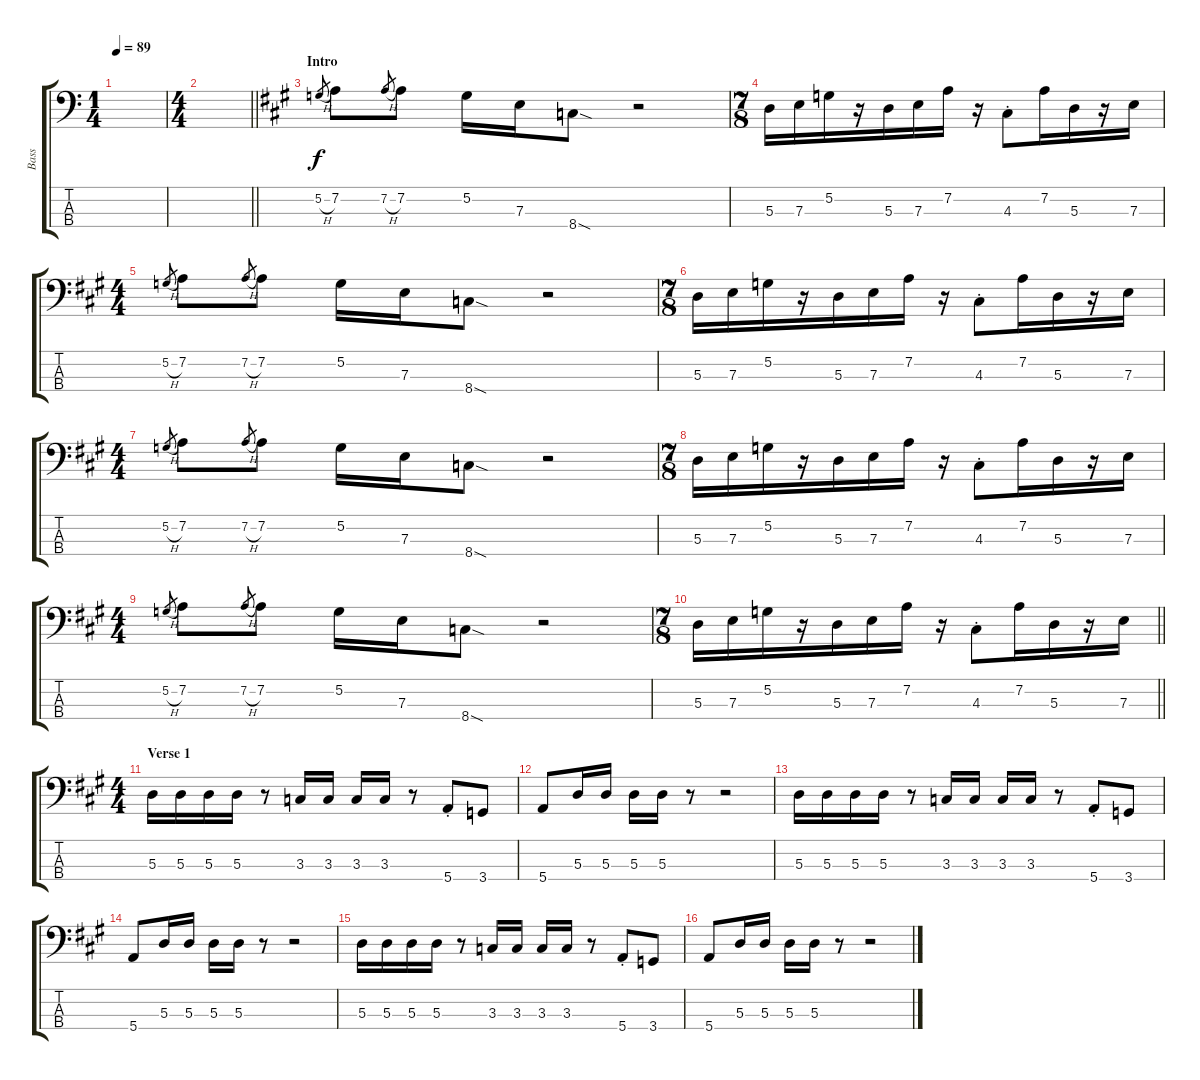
\track ("Bass" "Bass") {instrument electricbassfinger}
\staff {score tabs}
\tuning (G2 D2 A1 E1) {hide}
\ts (1 4)
\tempo 89
\clef f4
\ks c
|
\ts (4 4)
\barLineRight lightlight
|
\section ("" "Intro")
\ks a
5.2{h}.8{gr} 7.2.8 7.2{h}.8{gr} 7.2.8 5.2.16 7.3.16 8.4{sod}.8 r.2 |
\ts (7 8)
5.3.16 7.3.16 5.2.16 r.16 5.3.16 7.3.16 7.2.16 r.16 4.3{st}.8 7.2.16 5.3.16 r.16 7.3.16 |
\ts (4 4)
5.2{h}.8{gr} 7.2.8 7.2{h}.8{gr} 7.2.8 5.2.16 7.3.16 8.4{sod}.8 r.2 |
\ts (7 8)
5.3.16 7.3.16 5.2.16 r.16 5.3.16 7.3.16 7.2.16 r.16 4.3{st}.8 7.2.16 5.3.16 r.16 7.3.16 |
\ts (4 4)
5.2{h}.8{gr} 7.2.8 7.2{h}.8{gr} 7.2.8 5.2.16 7.3.16 8.4{sod}.8 r.2 |
\ts (7 8)
5.3.16 7.3.16 5.2.16 r.16 5.3.16 7.3.16 7.2.16 r.16 4.3{st}.8 7.2.16 5.3.16 r.16 7.3.16 |
\ts (4 4)
5.2{h}.8{gr} 7.2.8 7.2{h}.8{gr} 7.2.8 5.2.16 7.3.16 8.4{sod}.8 r.2 |
\ts (7 8)
\barLineRight lightlight
5.3.16 7.3.16 5.2.16 r.16 5.3.16 7.3.16 7.2.16 r.16 4.3{st}.8 7.2.16 5.3.16 r.16 7.3.16 |
\ts (4 4)
\section ("" "Verse 1")
5.3.16 5.3.16 5.3.16 5.3.16 r.8 3.3.16 3.3.16 3.3.16 3.3.16 r.8 5.4{st}.8 3.4.8 |
5.4.8 5.3.16 5.3.16 5.3.16 5.3.16 r.8 r.2 |
5.3.16 5.3.16 5.3.16 5.3.16 r.8 3.3.16 3.3.16 3.3.16 3.3.16 r.8 5.4{st}.8 3.4.8 |
5.4.8 5.3.16 5.3.16 5.3.16 5.3.16 r.8 r.2 |
5.3.16 5.3.16 5.3.16 5.3.16 r.8 3.3.16 3.3.16 3.3.16 3.3.16 r.8 5.4{st}.8 3.4.8 |
5.4.8 5.3.16 5.3.16 5.3.16 5.3.16 r.8 r.2
